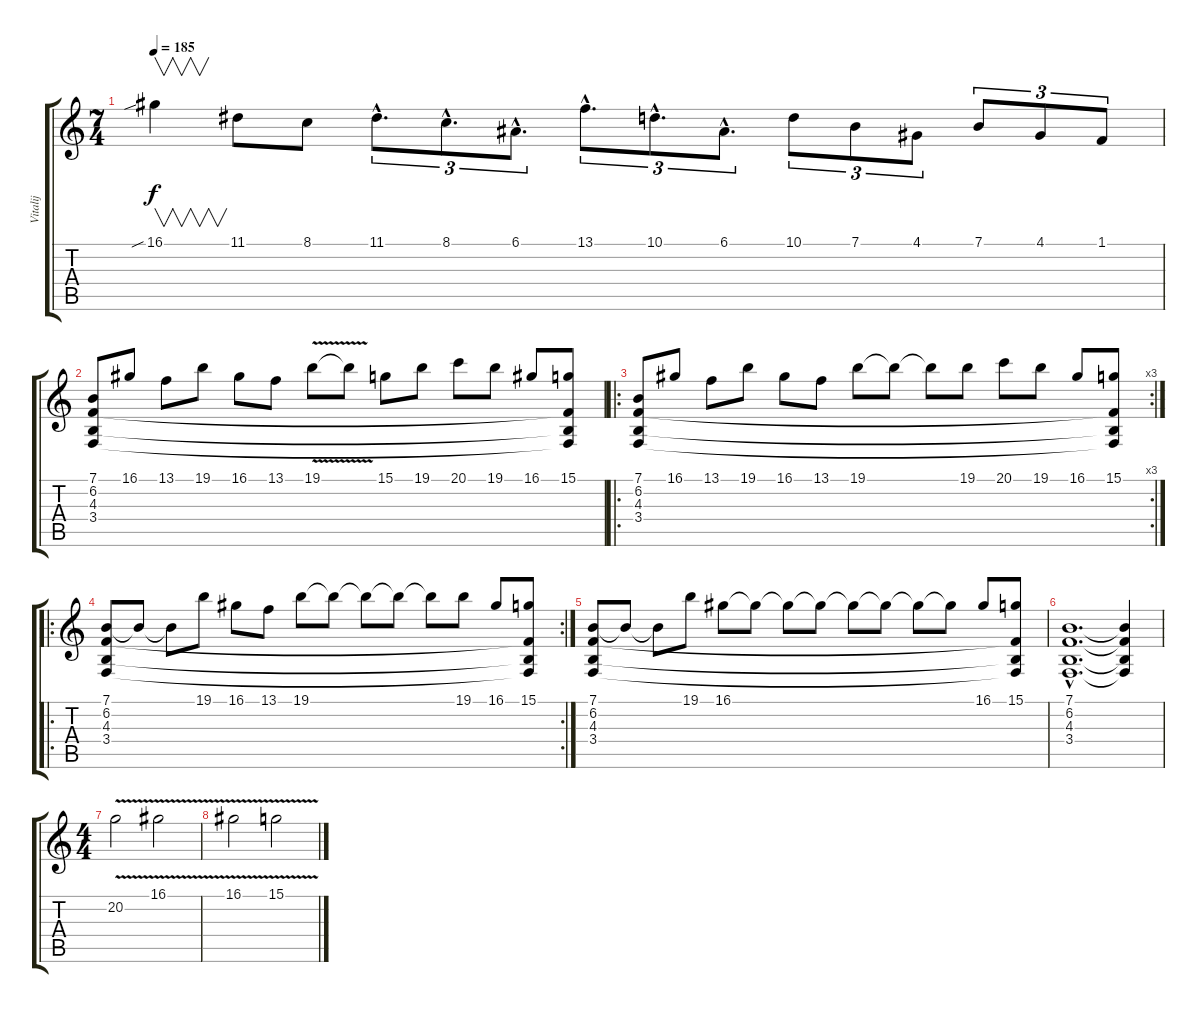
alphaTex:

\track ("Vitalij" "Vitalij") {instrument electricgrandpiano}
\staff {score tabs}
\tuning (E4 B3 G3 D3 A2 E2) {hide}
\ts (7 4)
\tempo 185
\clef g2
\ks c
16.1{sib}.4{v dy f} 11.1.8 8.1.8 11.1{hac}.8{d tu (3 2)} 8.1{hac}.8{d tu (3 2)} 6.1{hac}.8{d tu (3 2)} 13.1{hac}.8{d tu (3 2)} 10.1{hac}.8{d tu (3 2)} 6.1{hac}.8{d tu (3 2)} 10.1.8{tu (3 2)} 7.1.8{tu (3 2)} 4.1.8{tu (3 2)} 7.1.8{tu (3 2)} 4.1.8{tu (3 2)} 1.1.8{tu (3 2)} |
(7.1 6.2 4.3 3.4).8{volume 8 instrument rockorgan} 16.1.8 13.1.8 19.1.8 16.1.8 13.1.8 19.1{v}.8 19.1{t}.8 15.1.8 19.1.8 20.1.8 19.1.8 16.1.8 (15.1 6.2{t} 4.3{t} 3.4{t}).8 |
\ro
\rc 3
(7.1 6.2 4.3 3.4).8 16.1.8 13.1.8 19.1.8 16.1.8 13.1.8 19.1.8 19.1{t}.8 19.1{t}.8 19.1.8 20.1.8 19.1.8 16.1.8 (15.1 6.2{t} 4.3{t} 3.4{t}).8 |
\ro
\rc 2
(7.1 6.2 4.3 3.4).8 7.1{t}.8 7.1{t}.8 19.1.8 16.1.8 13.1.8 19.1.8 19.1{t}.8 19.1{t}.8 19.1{t}.8 19.1{t}.8 19.1.8 16.1.8 (15.1 6.2{t} 4.3{t} 3.4{t}).8 |
(7.1 6.2 4.3 3.4).8 7.1{t}.8 7.1{t}.8 19.1.8 16.1.8 16.1{t}.8 16.1{t}.8 16.1{t}.8 16.1{t}.8 16.1{t}.8 16.1{t}.8 16.1{t}.8 16.1.8 (15.1 6.2{t} 4.3{t} 3.4{t}).8 |
(7.1{hac} 6.2{hac} 4.3{hac} 3.4{hac}).1{d} (7.1{t} 6.2{t} 4.3{t} 3.4{t}).4 |
\ts (4 4)
20.2{v}.2{instrument drawbarorgan} 16.1{v}.2 |
16.1{v}.2 15.1{v}.2
